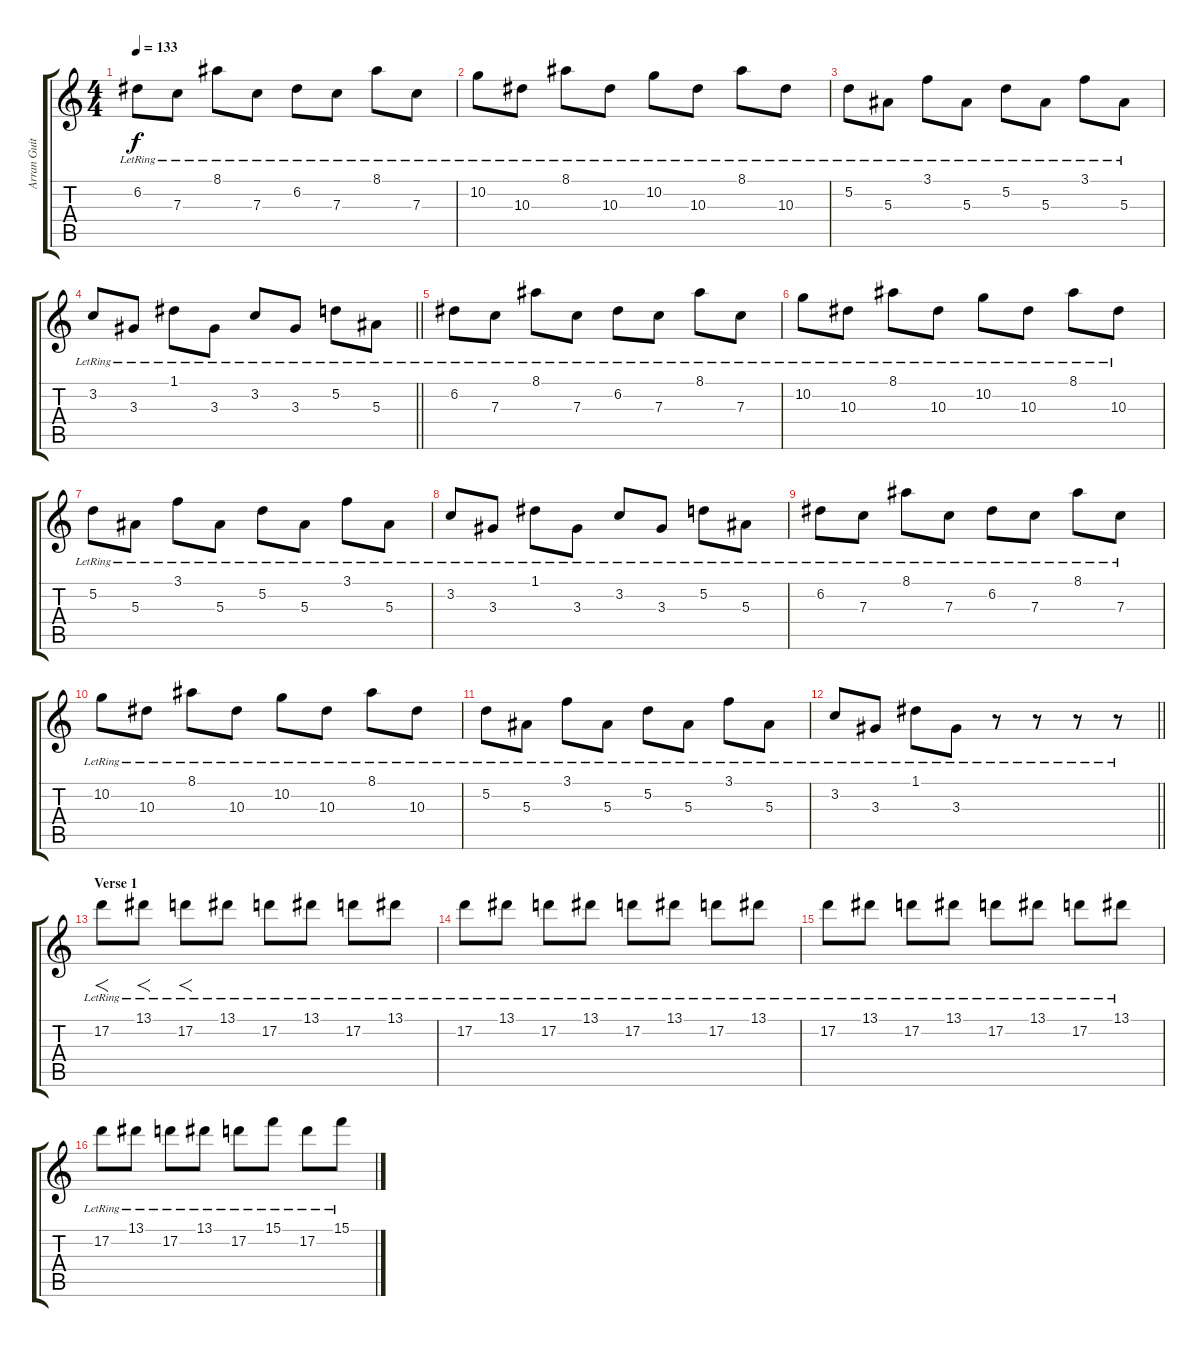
\track ("Arran Guitar" "Arran Guit") {instrument distortionguitar}
\staff {score tabs}
\tuning (D4 A3 F3 C3 G2 C2) {hide}
\ts (4 4)
\tempo 133
\clef g2
\ks c
6.2{lr}.8{dy f} 7.3{lr}.8 8.1{lr}.8 7.3{lr}.8 6.2{lr}.8 7.3{lr}.8 8.1{lr}.8 7.3{lr}.8 |
10.2{lr}.8 10.3{lr}.8 8.1{lr}.8 10.3{lr}.8 10.2{lr}.8 10.3{lr}.8 8.1{lr}.8 10.3{lr}.8 |
5.2{lr}.8 5.3{lr}.8 3.1{lr}.8 5.3{lr}.8 5.2{lr}.8 5.3{lr}.8 3.1{lr}.8 5.3{lr}.8 |
\barLineRight lightlight
3.2{lr}.8 3.3{lr}.8 1.1{lr}.8 3.3{lr}.8 3.2{lr}.8 3.3{lr}.8 5.2{lr}.8 5.3{lr}.8 |
\section ("" "")
6.2{lr}.8 7.3{lr}.8 8.1{lr}.8 7.3{lr}.8 6.2{lr}.8 7.3{lr}.8 8.1{lr}.8 7.3{lr}.8 |
10.2{lr}.8 10.3{lr}.8 8.1{lr}.8 10.3{lr}.8 10.2{lr}.8 10.3{lr}.8 8.1{lr}.8 10.3{lr}.8 |
5.2{lr}.8 5.3{lr}.8 3.1{lr}.8 5.3{lr}.8 5.2{lr}.8 5.3{lr}.8 3.1{lr}.8 5.3{lr}.8 |
3.2{lr}.8 3.3{lr}.8 1.1{lr}.8 3.3{lr}.8 3.2{lr}.8 3.3{lr}.8 5.2{lr}.8 5.3{lr}.8 |
6.2{lr}.8 7.3{lr}.8 8.1{lr}.8 7.3{lr}.8 6.2{lr}.8 7.3{lr}.8 8.1{lr}.8 7.3{lr}.8 |
10.2{lr}.8 10.3{lr}.8 8.1{lr}.8 10.3{lr}.8 10.2{lr}.8 10.3{lr}.8 8.1{lr}.8 10.3{lr}.8 |
5.2{lr}.8 5.3{lr}.8 3.1{lr}.8 5.3{lr}.8 5.2{lr}.8 5.3{lr}.8 3.1{lr}.8 5.3{lr}.8 |
\barLineRight lightlight
3.2{lr}.8 3.3{lr}.8 1.1{lr}.8 3.3{lr}.8 r.8 r.8 r.8 r.8 |
\section ("" "Verse 1")
17.2{lr}.8{f} 13.1{lr}.8{f} 17.2{lr}.8{f} 13.1{lr}.8 17.2{lr}.8 13.1{lr}.8 17.2{lr}.8 13.1{lr}.8 |
17.2{lr}.8 13.1{lr}.8 17.2{lr}.8 13.1{lr}.8 17.2{lr}.8 13.1{lr}.8 17.2{lr}.8 13.1{lr}.8 |
17.2{lr}.8 13.1{lr}.8 17.2{lr}.8 13.1{lr}.8 17.2{lr}.8 13.1{lr}.8 17.2{lr}.8 13.1{lr}.8 |
17.2{lr}.8 13.1{lr}.8 17.2{lr}.8 13.1{lr}.8 17.2{lr}.8 15.1{lr}.8 17.2{lr}.8 15.1{lr}.8
